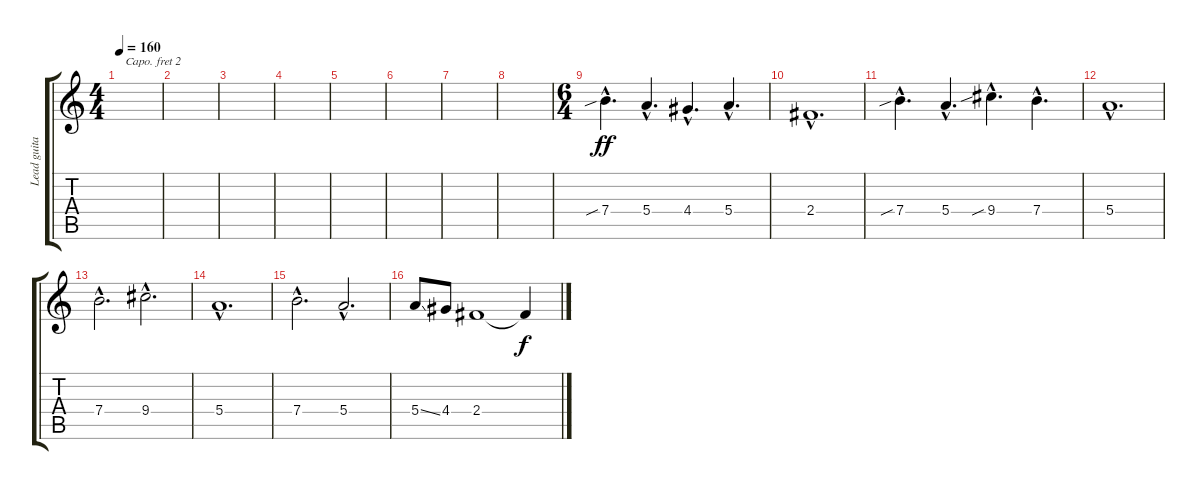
\track ("Lead guitar" "Lead guita") {instrument electricguitarjazz}
\staff {score tabs}
\capo 2
\tuning (E4 B3 G3 D3 A2 E2) {hide}
\ts (4 4)
\tempo 160
\clef g2
\ks c
|
|
|
|
|
|
|
|
\ts (6 4)
7.4{sib hac}.4{d dy ff volume 16 balance 8 instrument electricguitarjazz} 5.4{hac}.4{d} 4.4{hac}.4{d} 5.4{hac}.4{d} |
2.4{hac}.1{d} |
7.4{sib hac}.4{d} 5.4{hac}.4{d} 9.4{sib hac}.4{d} 7.4{hac}.4{d} |
5.4{hac}.1{d} |
7.4{hac}.2{d} 9.4{hac}.2{d} |
5.4{hac}.1{d} |
7.4{hac}.2{d} 5.4{hac}.2{d} |
5.4{ss}.8 4.4.8 2.4.1 2.4{t}.4{dy f}
